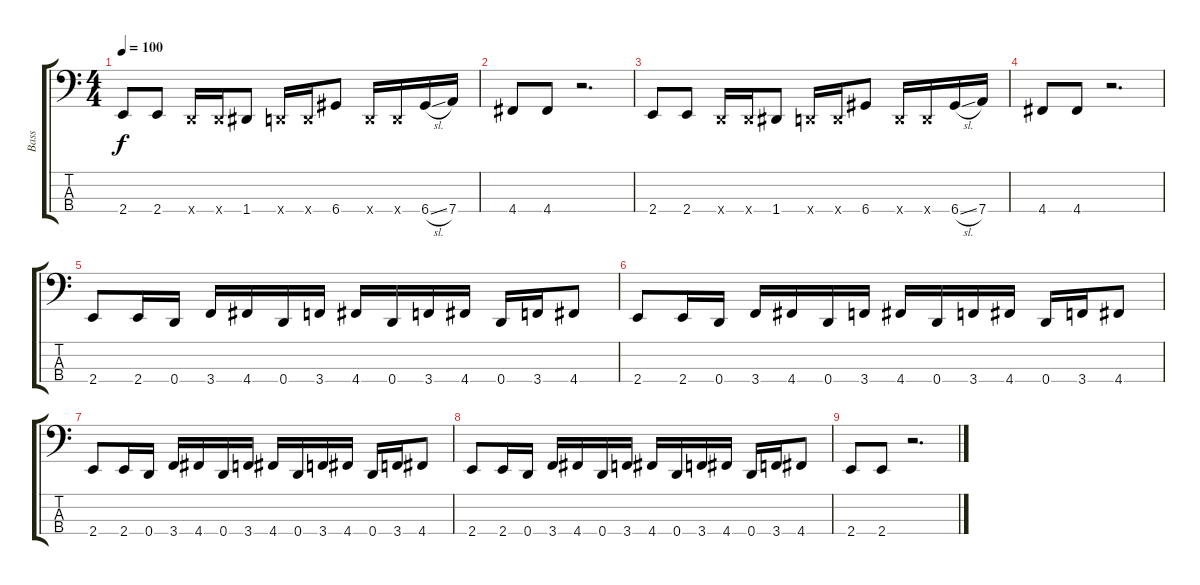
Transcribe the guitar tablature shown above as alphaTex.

\track ("Bass" "Bass") {instrument electricbasspick}
\staff {score tabs}
\tuning (G2 D2 A1 D1) {hide}
\ts (4 4)
\tempo 100
\clef f4
\ks c
2.4.8{dy f instrument electricbasspick} 2.4.8 0.4{x}.16 0.4{x}.16 1.4.8 0.4{x}.16 0.4{x}.16 6.4.8 0.4{x}.16 0.4{x}.16 6.4{sl}.16 7.4.16 |
4.4.8 4.4.8 r.2{d} |
2.4.8{instrument electricbasspick} 2.4.8 0.4{x}.16 0.4{x}.16 1.4.8 0.4{x}.16 0.4{x}.16 6.4.8 0.4{x}.16 0.4{x}.16 6.4{sl}.16 7.4.16 |
4.4.8 4.4.8 r.2{d} |
2.4.8 2.4.16 0.4.16 3.4.16 4.4.16 0.4.16 3.4.16 4.4.16 0.4.16 3.4.16 4.4.16 0.4.16 3.4.16 4.4.8 |
2.4.8 2.4.16 0.4.16 3.4.16 4.4.16 0.4.16 3.4.16 4.4.16 0.4.16 3.4.16 4.4.16 0.4.16 3.4.16 4.4.8 |
2.4.8 2.4.16 0.4.16 3.4.16 4.4.16 0.4.16 3.4.16 4.4.16 0.4.16 3.4.16 4.4.16 0.4.16 3.4.16 4.4.8 |
2.4.8 2.4.16 0.4.16 3.4.16 4.4.16 0.4.16 3.4.16 4.4.16 0.4.16 3.4.16 4.4.16 0.4.16 3.4.16 4.4.8 |
2.4.8 2.4.8 r.2{d}
